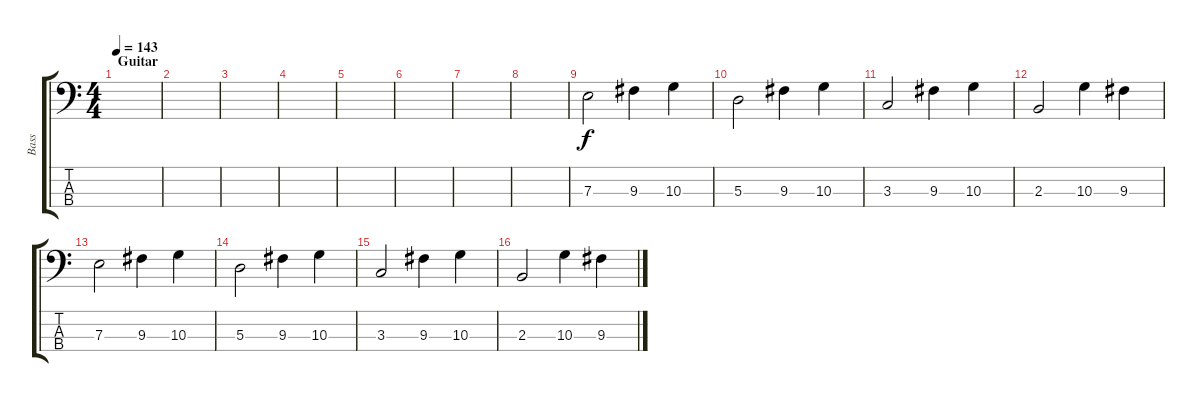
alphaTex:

\track ("Bass" "Bass") {instrument electricbassfinger}
\staff {score tabs}
\tuning (G2 D2 A1 E1) {hide}
\ts (4 4)
\section ("" "Guitar")
\tempo 143
\clef f4
\ks c
|
|
|
|
|
|
|
|
7.3.2 9.3.4 10.3.4 |
5.3.2 9.3.4 10.3.4 |
3.3.2 9.3.4 10.3.4 |
2.3.2 10.3.4 9.3.4 |
7.3.2 9.3.4 10.3.4 |
5.3.2 9.3.4 10.3.4 |
3.3.2 9.3.4 10.3.4 |
2.3.2 10.3.4 9.3.4
